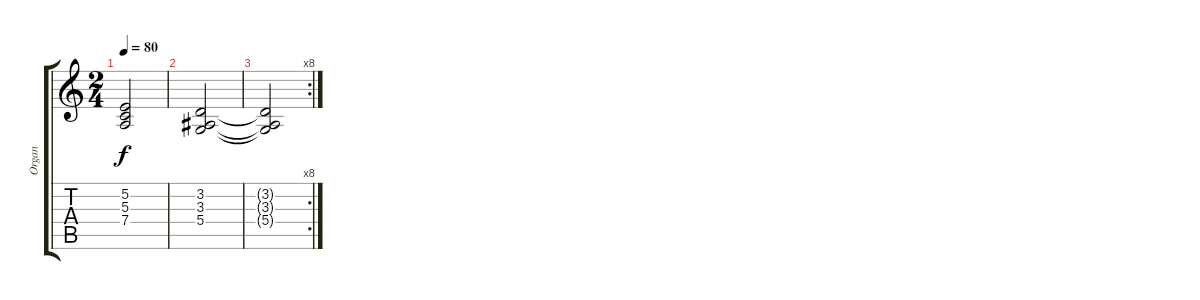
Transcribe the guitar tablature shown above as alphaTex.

\track ("Organ" "Organ") {instrument churchorgan}
\staff {score tabs}
\tuning (E4 B3 G3 D3 A2 E2) {hide}
\ts (2 4)
\tempo 80
\clef g2
\ks c
(5.2{t} 5.3{t} 7.4{t}).2{dy f} |
(3.2 3.3 5.4).2 |
\rc 8
(3.2{t} 3.3{t} 5.4{t}).2
